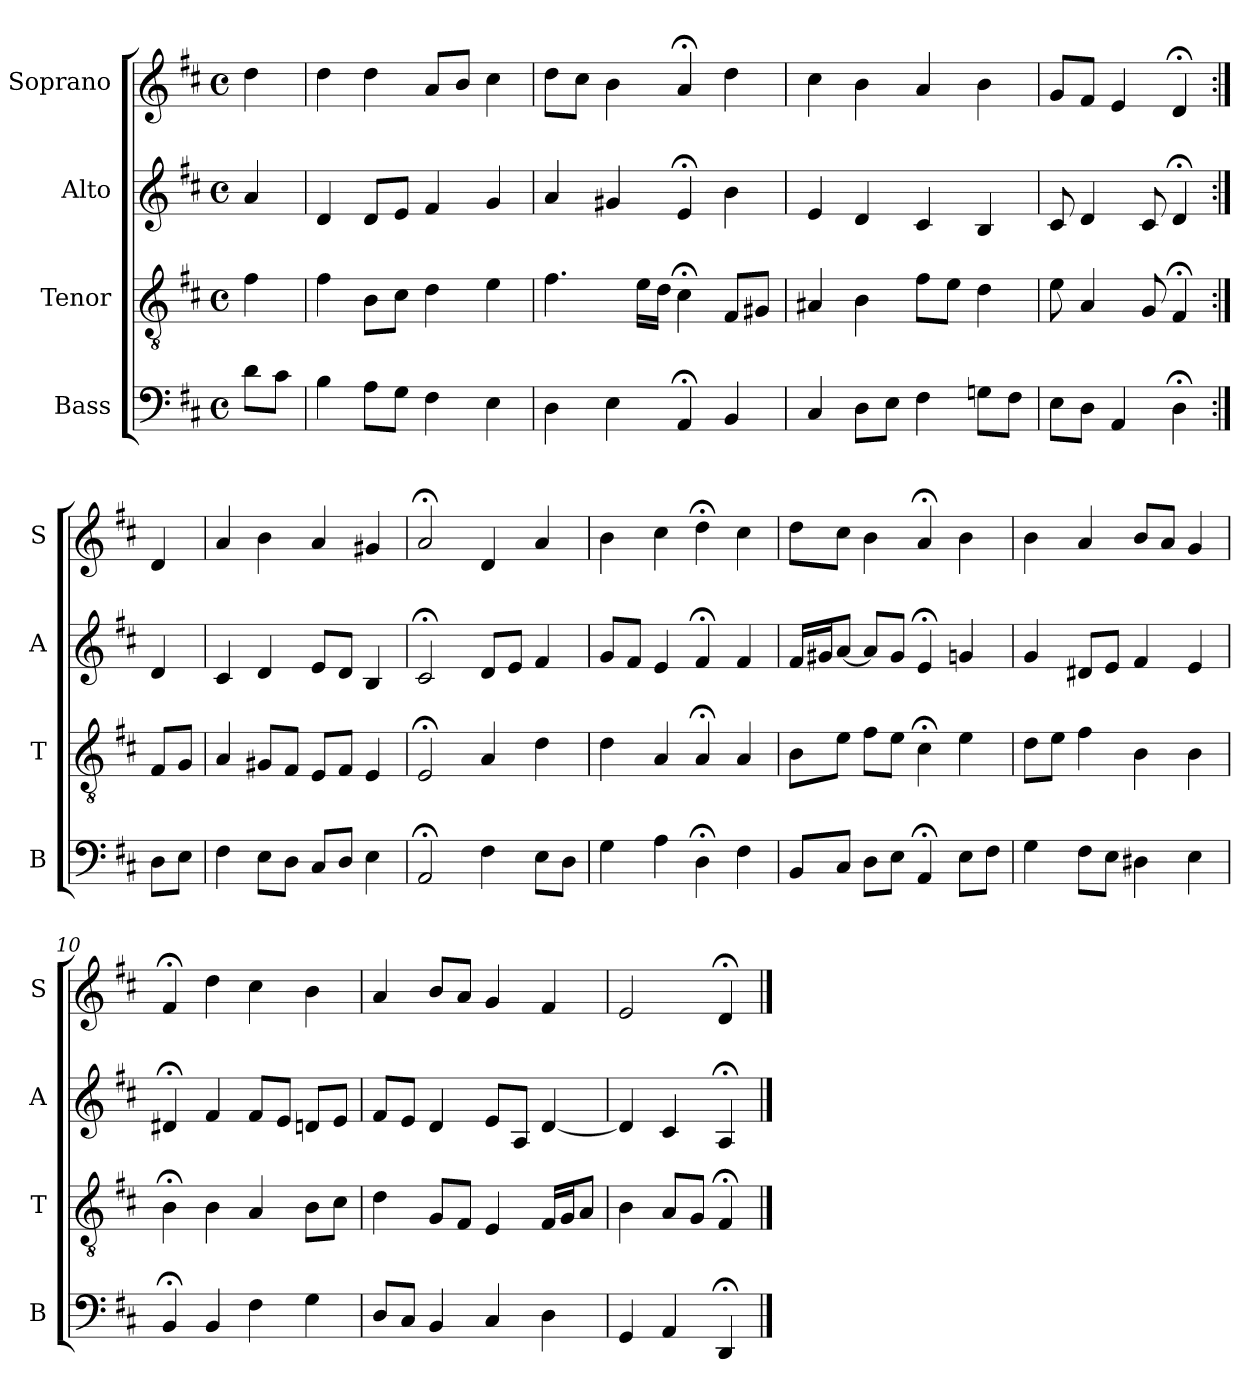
**kern	**kern	**kern	**kern
*part4	*part3	*part2	*part1
*staff4	*staff3	*staff2	*staff1
*I"Bass	*I"Tenor	*I"Alto	*I"Soprano
*I'B	*I'T	*I'A	*I'S
*clefF4	*clefGv2	*clefG2	*clefG2
*k[f#c#]	*k[f#c#]	*k[f#c#]	*k[f#c#]
*D:	*D:	*D:	*D:
*M4/4	*M4/4	*M4/4	*M4/4
*met(c)	*met(c)	*met(c)	*met(c)
*MM100	*MM100	*MM100	*MM100
=	=	=	=
8diL	4f#	4a	4dd
8c#J	.	.	.
=1	=1	=1	=1
4B	4f#	4d	4dd
8AL	8BL	8dL	4dd
8GJ	8c#J	8eJ	.
4F#	4d	4f#	8aL
.	.	.	8bJ
4E	4e	4g	4cc#
=2	=2	=2	=2
4D	4.f#	4a	8ddL
.	.	.	8cc#J
4E	.	4g#X	4b
.	16eLL	.	.
.	16dJJ	.	.
4AA;<	4c#;<	4e;<	4a;<
4BB	8F#L	4b	4dd
.	8G#XJ	.	.
=3	=3	=3	=3
4C#	4A#X	4e	4cc#
8DL	4Bi	4d	4b
8EiJ	.	.	.
4F#i	8f#iL	4c#	4a
.	8eJ	.	.
8GnL	4d	4B	4b
8F#J	.	.	.
=4	=4	=4	=4
8EL	8e	8c#	8gL
8DJ	4A	4d	8f#J
4AA	.	.	4e
.	8G	8c#	.
4D;<	4F#;<	4d;<	4d;<
=:|!	=:|!	=:|!	=:|!
8DL	8F#L	4d	4di
8EJ	8GiJ	.	.
=5	=5	=5	=5
4F#	4Ai	4c#	4ai
8EL	8G#XL	4d	4b
8DJ	8F#J	.	.
8C#L	8EL	8eL	4a
8DJ	8F#J	8dJ	.
4E	4E	4B	4g#X
=6	=6	=6	=6
2AA;<	2E;<	2c#;<	2a;<
4F#	4A	8dL	4d
.	.	8eJ	.
8EL	4d	4f#	4a
8DJ	.	.	.
=7	=7	=7	=7
4G	4d	8gL	4b
.	.	8f#J	.
4A	4A	4e	4cc#
4D;<	4A;<	4f#;<	4dd;<
4F#	4A	4f#	4cc#
=8	=8	=8	=8
8BBL	8BL	16f#LL	8ddL
.	.	16g#XJ	.
8C#J	8eJ	[8aJ	8cc#J
8DL	8f#L	8aL]	4b
8EJ	8eJ	8g#J	.
4AA;<	4c#;<	4e;<	4a;<
8EL	4e	4gn	4b
8F#J	.	.	.
=9	=9	=9	=9
4G	8dL	4g	4b
.	8eJ	.	.
8F#L	4f#	8d#XL	4a
8EJ	.	8eJ	.
4D#X	4B	4f#	8bL
.	.	.	8aJ
4E	4B	4e	4g
=10	=10	=10	=10
4BB;<	4B;<	4d#X;<	4f#;<
4BB	4B	4f#	4dd
4F#	4A	8f#L	4cc#
.	.	8eJ	.
4G	8BL	8dnL	4b
.	8c#J	8eJ	.
=11	=11	=11	=11
8DL	4d	8f#L	4a
8C#J	.	8eJ	.
4BB	8GL	4d	8bL
.	8F#J	.	8aJ
4C#i	4E	8eL	4g
.	.	8AiJ	.
4Di	16F#LL	[4di	4f#
.	16GJ	.	.
.	8AJ	.	.
=12	=12	=12	=12
4GG	4B	4di]	2e
4AA	8AL	4c#	.
.	8GJ	.	.
4DD;<	4F#;<	4A;<	4d;<
==	==	==	==
*-	*-	*-	*-
